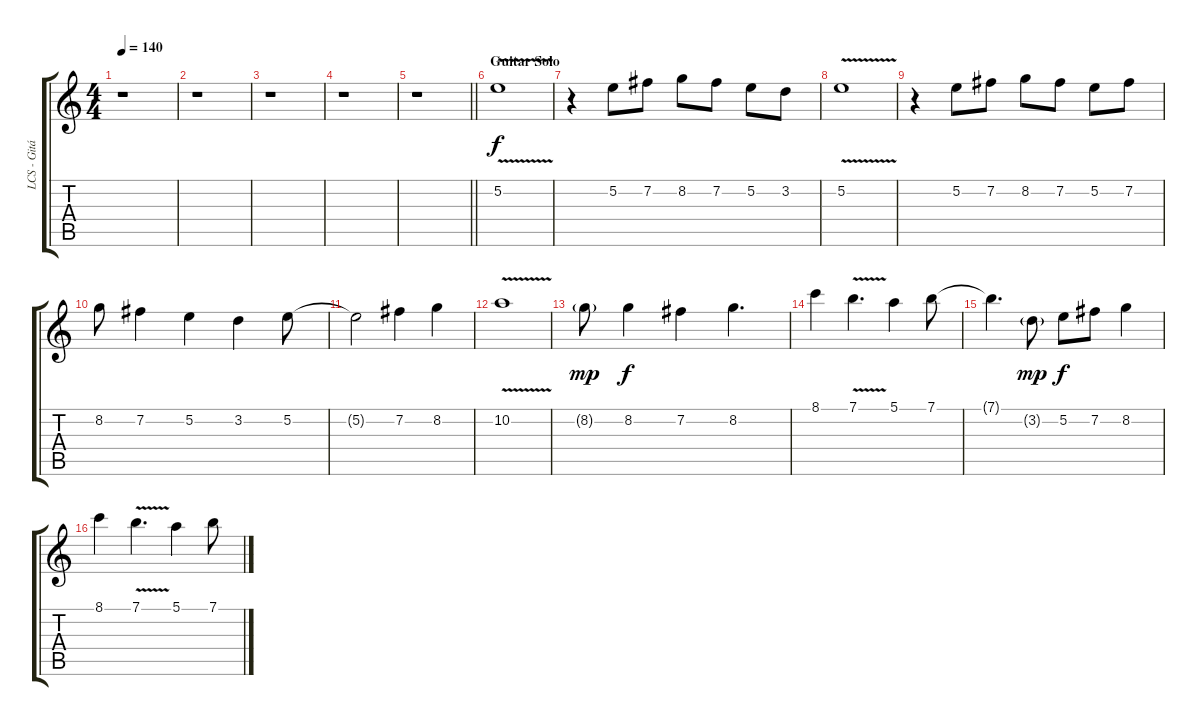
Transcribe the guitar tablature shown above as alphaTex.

\track ("LCS - Gitár 2" "LCS - Gitá") {instrument distortionguitar}
\staff {score tabs}
\tuning (E4 B3 G3 D3 A2 E2) {hide}
\ts (4 4)
\tempo 140
\clef g2
\ks c
r.1{dy f} |
r.1 |
r.1 |
r.1 |
\barLineRight lightlight
r.1 |
\section ("" "Guitar Solo")
5.2{v}.1 |
r.4 5.2.8 7.2.8 8.2.8 7.2.8 5.2.8 3.2.8 |
5.2{v}.1 |
r.4 5.2.8 7.2.8 8.2.8 7.2.8 5.2.8 7.2.8 |
8.2.8 7.2.4 5.2.4 3.2.4 5.2.8 |
5.2{t}.2 7.2.4 8.2.4 |
10.2{v}.1 |
8.2{g}.8{dy mp} 8.2.4{dy f} 7.2.4 8.2.4{d} |
8.1.4 7.1{v}.4{d} 5.1.4 7.1.8 |
7.1{t}.4{d} 3.2{g}.8{dy mp} 5.2.8{dy f} 7.2.8 8.2.4 |
8.1.4 7.1{v}.4{d} 5.1.4 7.1.8
